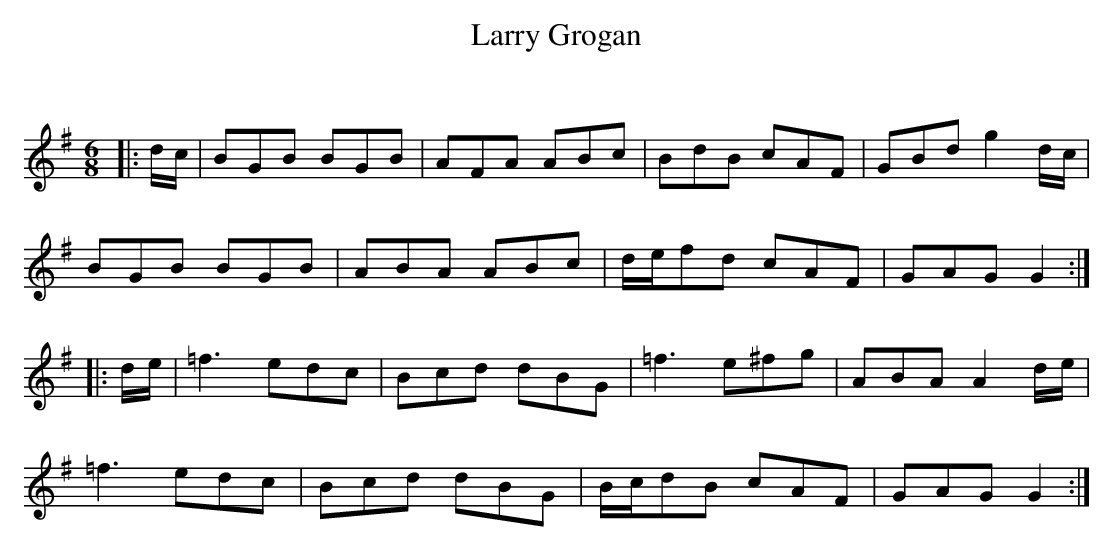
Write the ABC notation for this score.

X:1
T: Larry Grogan
C:
Q:180
K:G
M:6/8
L:1/16
|:dc|B2G2B2 B2G2B2|A2F2A2 A2B2c2|B2d2B2 c2A2F2|G2B2d2 g4dc|
B2G2B2 B2G2B2|A2B2A2 A2B2c2|def2d2 c2A2F2|G2A2G2 G4:|
|:de|=f6 e2d2c2|B2c2d2 d2B2G2|=f6 e2^f2g2|A2B2A2 A4de|
=f6 e2d2c2|B2c2d2 d2B2G2|Bcd2B2 c2A2F2|G2A2G2 G4:|
